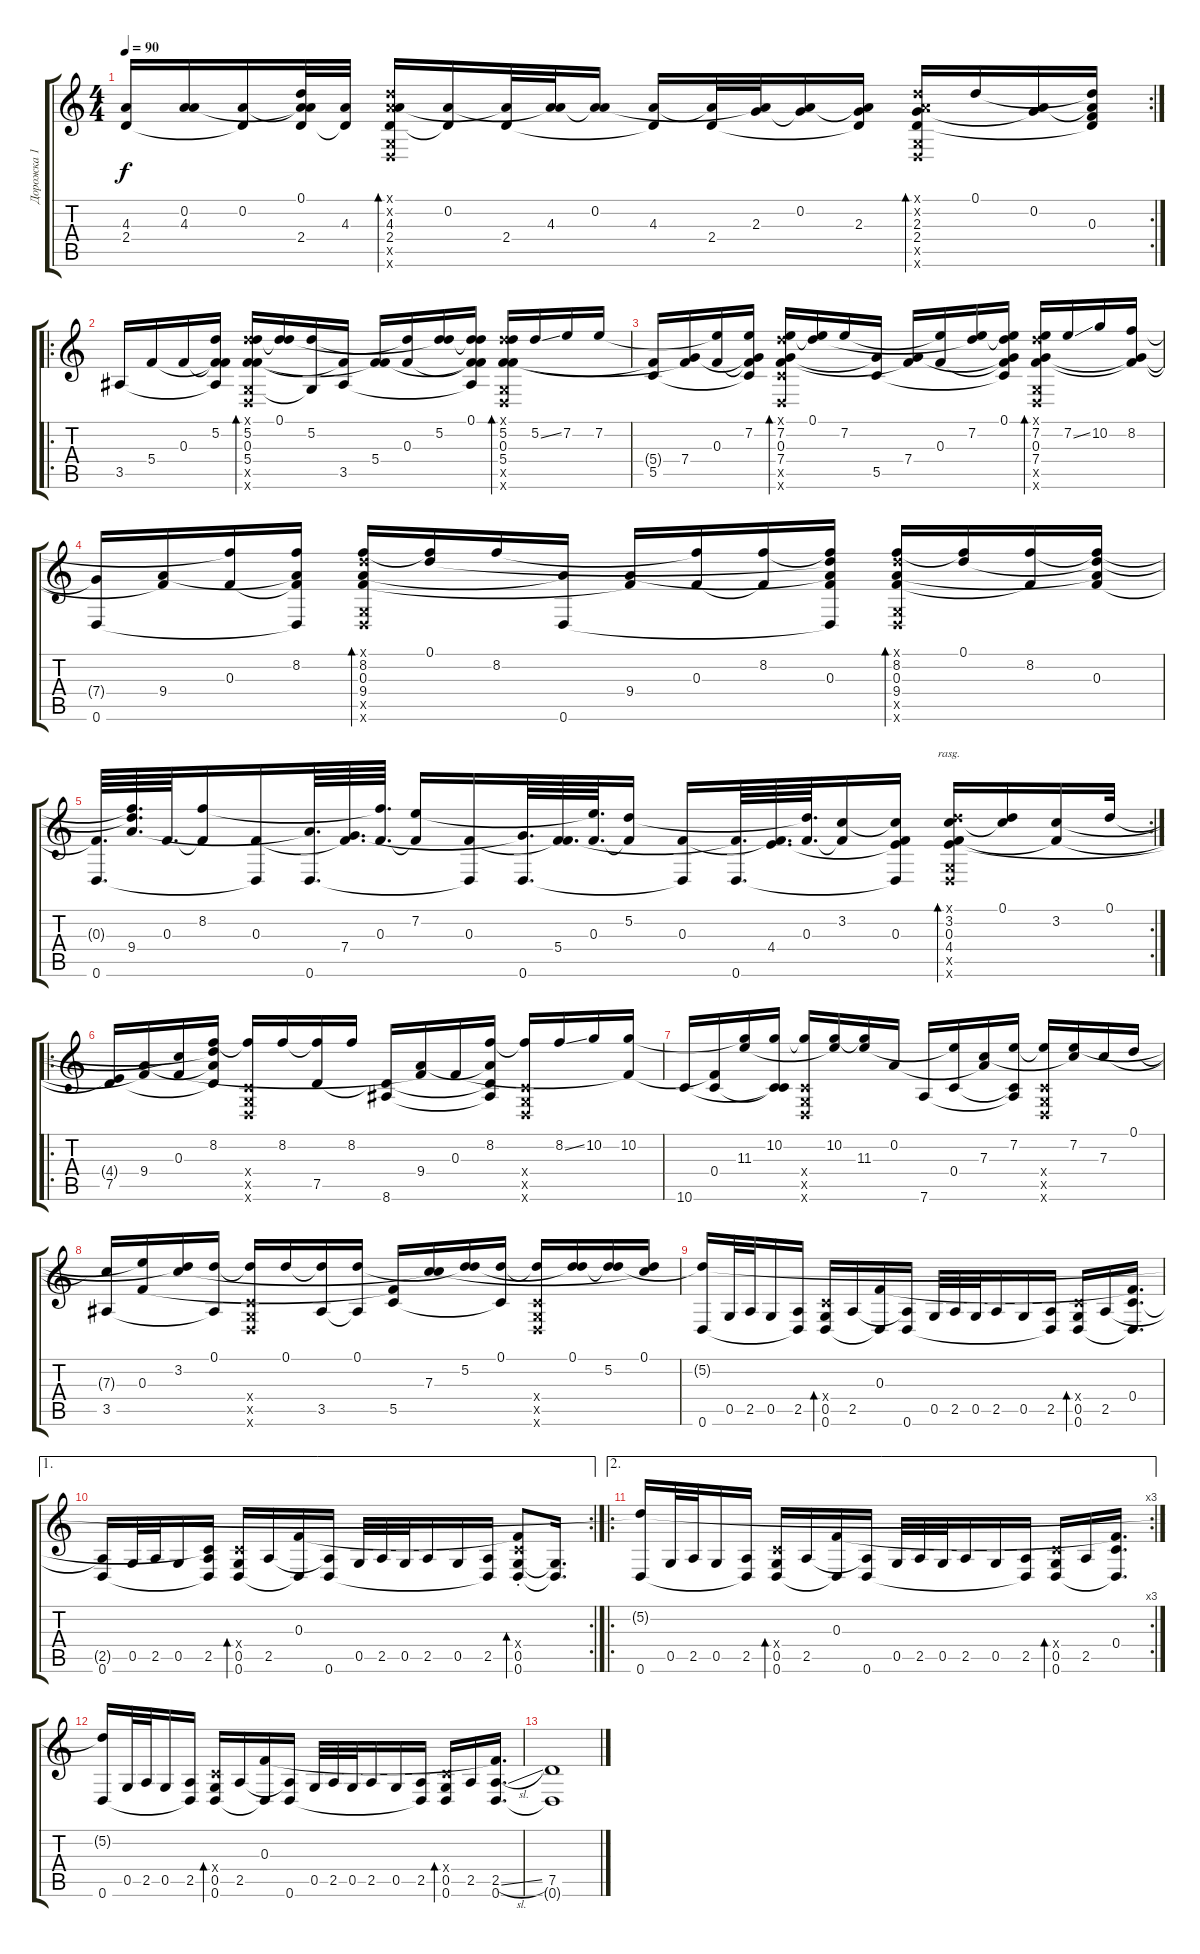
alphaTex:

\track ("Дорожка 1" "Дорожка 1") {instrument acousticguitarsteel}
\staff {score tabs}
\tuning (D4 A3 F3 C3 G2 D2) {hide}
\rc 2
\ts (4 4)
\tempo 90
\clef g2
\ks c
(4.3{t} 2.4).16{dy f} (0.2{t} 4.3).16 (0.2 2.4{t}).16 (0.1{t} 0.2{t} 4.3{t} 2.4).32 (4.3 2.4{t}).32 (0.1{x} 0.2{x} 4.3 2.4 0.5{x} 0.6{x}).16{bd 30} (0.2 2.4{t}).16 (4.3{t} 2.4).32 (0.2{t} 4.3).32 (0.2 4.3{t}).16 (4.3 2.4{t}).16 (4.3{t} 2.4).32 (0.2{t} 2.3).32 (0.2 2.3{t}).16 (0.2{t} 2.3 2.4{t}).16 (0.1{x} 0.2{x} 2.3 2.4 0.5{x} 0.6{x}).16{bd 30} 0.1.16 (0.2 2.3{t}).16 (0.1{t} 0.2{t} 0.3 2.4{t}).16 |
\ro
3.5.16 5.4.16 0.3.16 (5.2 0.3{t} 5.4{t} 3.5{t}).16 (0.1{x} 5.2 0.3 5.4 0.5{x} 0.6{x}).16{bd 60} (0.1 5.2{t}).16 (5.2 0.5{t}).16 (5.4{t} 3.5).16 (0.3{t} 5.4).16 (5.2{t} 0.3).16 (0.1{t} 5.2).16 (0.1 5.2{t} 0.3{t} 5.4{t} 3.5{t}).16 (0.1{x} 5.2 0.3 5.4 0.5{x} 0.6{x}).16{bd 60} 5.2{ss}.16 7.2.16 7.2.16 |
(5.4{t} 5.5).16 (0.3{t} 7.4).16 (7.2{t} 0.3).16 (7.2 0.3{t} 7.4{t} 5.5{t}).16 (0.1{x} 7.2 0.3 7.4 5.5{x} 0.6{x}).16{bd 60} (0.1 7.2{t}).16 7.2.16 (7.4{t} 5.5).16 (0.3{t} 7.4).16 (7.2{t} 0.3).16 (0.1{t} 7.2).16 (0.1 7.2{t} 0.3{t} 7.4{t} 5.5{t}).16 (0.1{x} 7.2 0.3 7.4 0.5{x} 0.6{x}).16{bd 60} 7.2{ss}.16 10.2.16 (8.2 0.3{t} 7.4{t}).16 |
(7.4{t} 0.6).16 (0.3{t} 9.4).16 (8.2{t} 0.3).16 (8.2 0.3{t} 9.4{t} 0.6{t}).16 (0.1{x} 8.2 0.3 9.4 0.5{x} 0.6{x}).16{bd 60} (0.1 8.2{t}).16 8.2.16 (9.4{t} 0.6).16 (0.3{t} 9.4).16 (8.2{t} 0.3).16 (8.2 0.3{t}).16 (0.1{t} 8.2{t} 0.3 9.4{t} 0.6{t}).16 (0.1{x} 8.2 0.3 9.4 0.5{x} 0.6{x}).16{bd 60} (0.1 8.2{t}).16 (8.2 0.3{t}).16 (0.1{t} 8.2{t} 0.3 9.4{t}).16 |
\rc 2
(0.3{t} 0.6).64{d} (0.1{t} 8.2{t} 9.4).64{d} 0.3.64{d} (8.2 0.3{t}).16 (0.3 0.6{t}).16 (9.4{t} 0.6).64{d} (0.3{t} 7.4).64{d} (8.2{t} 0.3).64{d} (7.2 0.3{t}).16 (0.3 0.6{t}).16 (7.4{t} 0.6).64{d} (0.3{t} 5.4).64{d} (7.2{t} 0.3).64{d} (5.2 0.3{t}).16 (0.3 0.6{t}).16 (5.4{t} 0.6).64{d} (0.3{t} 4.4).64{d} (5.2{t} 0.3).64{d} (3.2 0.3{t}).16 (3.2{t} 0.3 4.4{t} 0.6{t}).16 (0.1{x} 3.2 0.3 4.4 0.5{x} 0.6{x}).16{bd 480 rasg ii} (0.1 3.2{t}).16 (3.2 0.3{t}).16 0.1.32 |
\ro
(4.4{t} 7.5).16 (0.3{t} 9.4).16 (3.2{t} 0.3).16 (0.1{t} 8.2 9.4{t} 7.5{t}).16 (8.2{t} 0.4{x} 0.5{x} 0.6{x}).16 8.2.16 (8.2{t} 7.5).16 8.2.16 (7.5{t} 8.6).16 (0.3{t} 9.4).16 0.3.16 (8.2 9.4{t} 7.5{t} 8.6{t}).16 (8.2{t} 0.4{x} 0.5{x} 0.6{x}).16 8.2{ss}.16 10.2.16 (10.2 0.3{t}).16 |
10.6.16 (0.3{t} 0.4).16 (10.2{t} 11.3).16 (10.2 0.4{t} 10.6{t}).16 (10.2{t} 0.4{x} 0.5{x} 0.6{x}).16 (10.2 11.3{t}).16 (10.2{t} 11.3).16 0.2.16 7.6.16 (11.3{t} 0.4).16 (0.2{t} 7.3).16 (7.2 0.4{t} 7.6{t}).16 (7.2{t} 0.4{x} 0.5{x} 0.6{x}).16 (7.2 7.3{t}).16 7.3.16 0.1.16 |
(7.3{t} 3.5).16 (7.2{t} 0.3).16 (0.1{t} 3.2).16 (0.1 3.5{t}).16 (0.1{t} 0.4{x} 0.5{x} 0.6{x}).16 0.1.16 (0.1{t} 3.5).16 (0.1 3.5{t}).16 (0.3{t} 5.5).16 (3.2{t} 7.3).16 (0.1{t} 5.2).16 (0.1 5.5{t}).16 (0.1{t} 0.4{x} 0.5{x} 0.6{x}).16 (0.1 5.2{t}).16 (0.1{t} 5.2).16 (0.1 7.3{t}).16 |
(5.2{t} 0.6).16 0.5.32 2.5.32 0.5.16 (2.5 0.6{t}).16 (0.4{x} 0.5 0.6).16{bd 60} 2.5.16 (0.3 0.6{t}).16 (2.5{t} 0.6).16 0.5.32 2.5.32 0.5.32 2.5.16 0.5.16 (2.5 0.6{t}).16 (0.4{x} 0.5 0.6).16{bd 60} 2.5.16 (0.3{t} 0.4 0.6{t}).16{d} |
\ae 1
\rc 2
(2.5{t} 0.6).16 0.5.32 2.5.32 0.5.16 (0.4{t} 2.5 0.6{t}).16 (0.4{x} 0.5 0.6).16{bd 60} 2.5.16 (0.3 0.6{t}).16 (2.5{t} 0.6).16 0.5.32 2.5.32 0.5.32 2.5.16 0.5.16 (2.5 0.6{t}).16 (0.3{t} 0.4{x} 0.5 0.6{st}).8{bd 60} (0.5{t} 0.6{t}).16{d} |
\ae 2
\ro
\rc 3
(5.2{t} 0.6).16 0.5.32 2.5.32 0.5.16 (2.5 0.6{t}).16 (0.4{x} 0.5 0.6).16{bd 60} 2.5.16 (0.3 0.6{t}).16 (2.5{t} 0.6).16 0.5.32 2.5.32 0.5.32 2.5.16 0.5.16 (2.5 0.6{t}).16 (0.4{x} 0.5 0.6).16{bd 60} 2.5.16 (0.3{t} 0.4 0.6{t}).16{d} |
(5.2{t} 0.6).16 0.5.32 2.5.32 0.5.16 (2.5 0.6{t}).16 (0.4{x} 0.5 0.6).16{bd 60} 2.5.16 (0.3 0.6{t}).16 (2.5{t} 0.6).16 0.5.32 2.5.32 0.5.32 2.5.16 0.5.16 (2.5 0.6{t}).16 (0.4{x} 0.5 0.6).16{bd 60} 2.5.16 (0.3{t} 2.5{sl} 0.6).16{d} |
(7.5 0.6{t}).1
